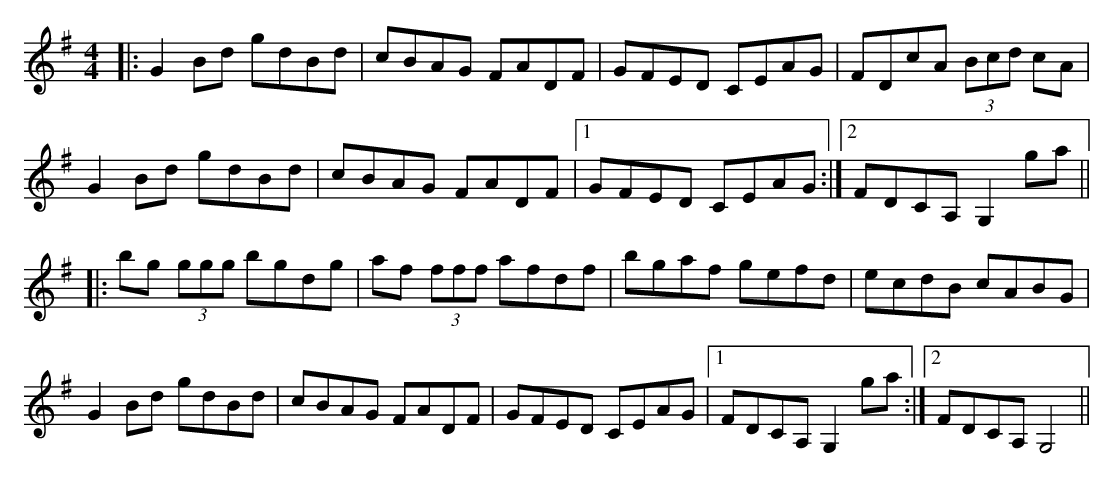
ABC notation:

X:1
M:4/4
K:G
|:G2 Bd gdBd|cBAG FADF|GFED CEAG|FDcA (3Bcd cA|
G2 Bd gdBd|cBAG FADF|1 GFED CEAG:|2 FDCA, G,2 ga||
|:bg (3ggg bgdg|af (3fff afdf|bgaf gefd|ecdB cABG|
G2 Bd gdBd|cBAG FADF|GFED CEAG|1 FDCA, G,2 ga:|2 FDCA, G,4||
